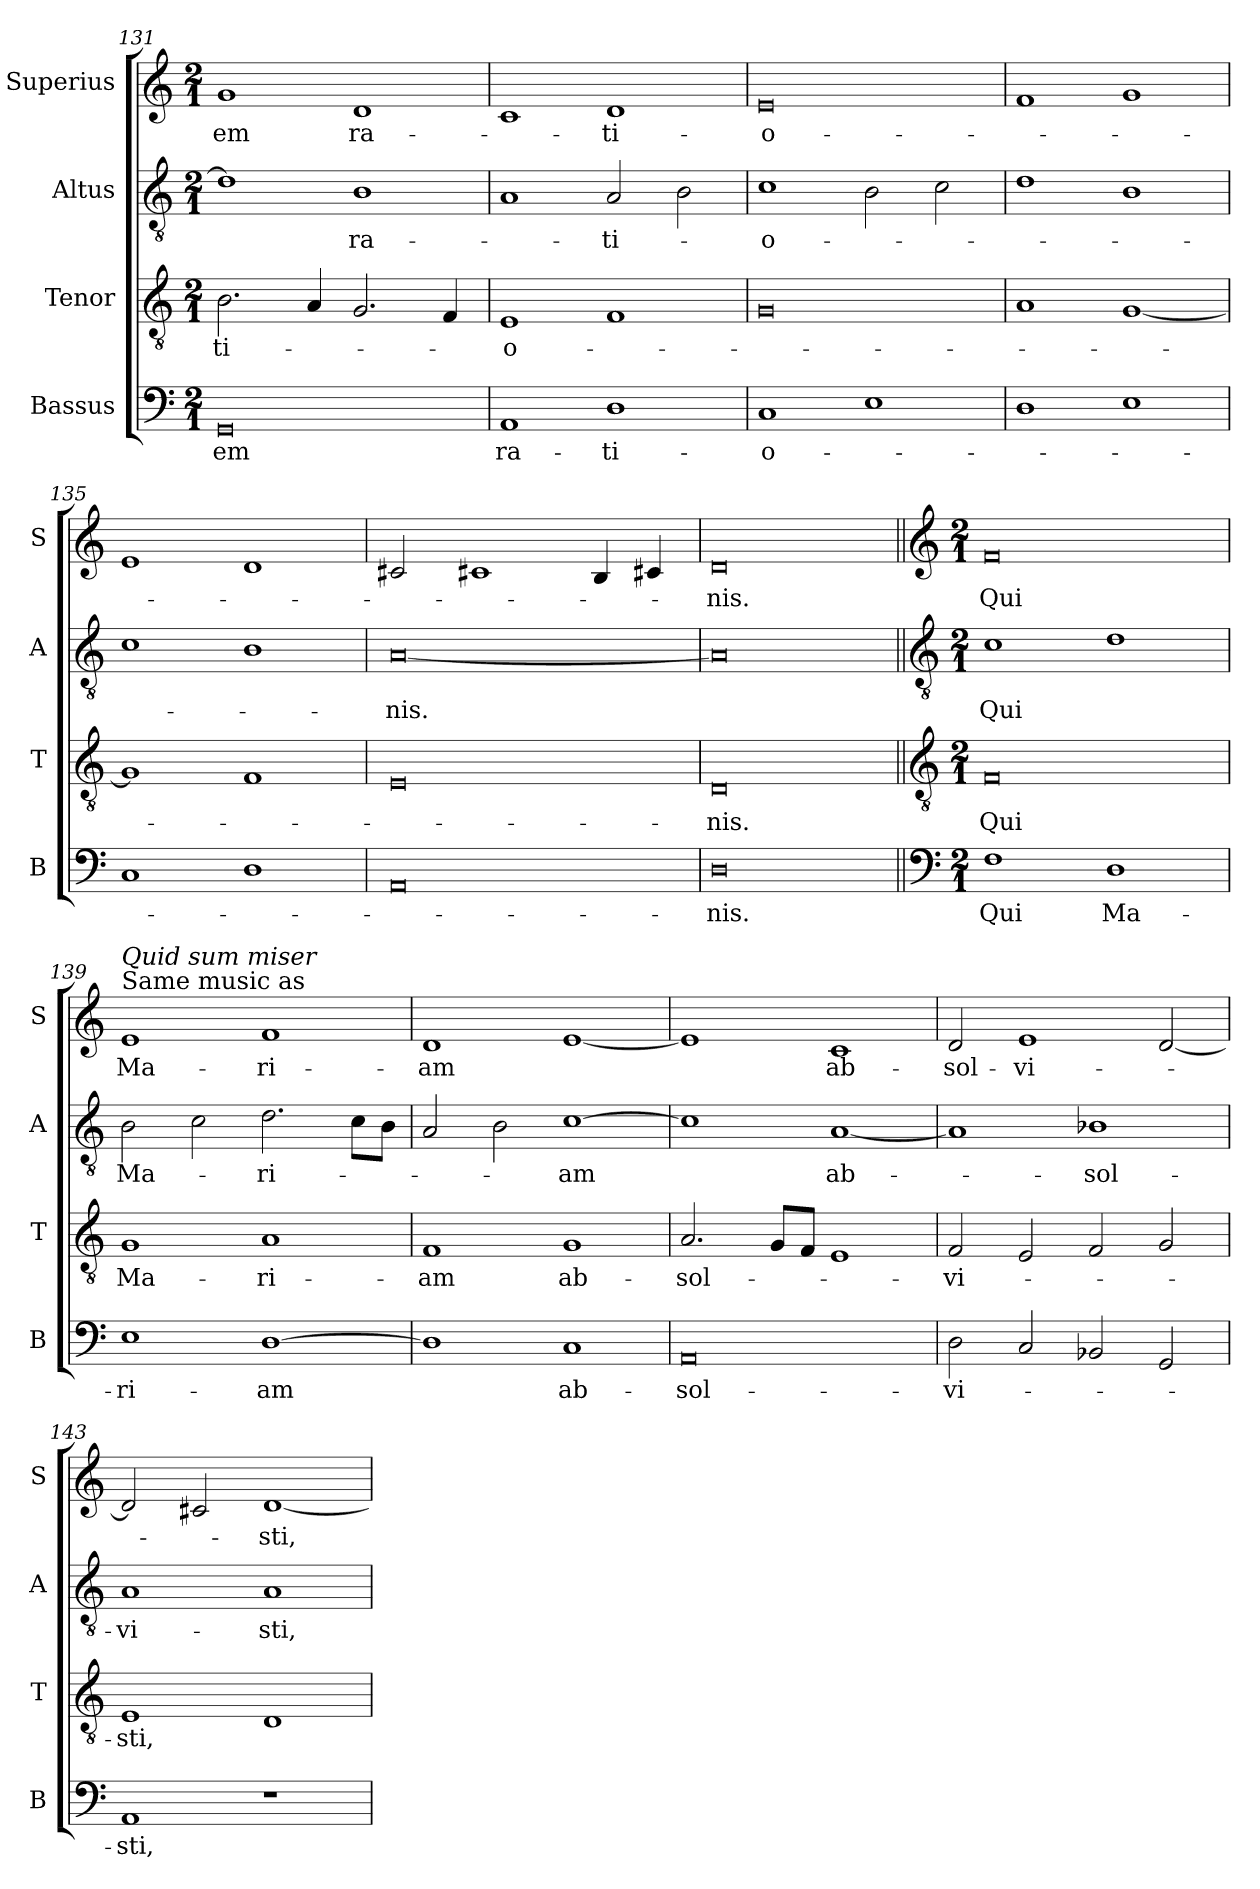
**kern	**text	**kern	**text	**kern	**text	**kern	**text
*part4	*part4	*part3	*part3	*part2	*part2	*part1	*part1
*staff4	*staff4	*staff3	*staff3	*staff2	*staff2	*staff1	*staff1
*I"Bassus	*	*I"Tenor	*	*I"Altus	*	*I"Superius	*
*I'B	*	*I'T	*	*I'A	*	*I'S	*
*clefF4	*	*clefGv2	*	*clefGv2	*	*clefG2	*
*k[]	*	*k[]	*	*k[]	*	*k[]	*
*M2/1	*	*M2/1	*	*M2/1	*	*M2/1	*
=131	=131	=131	=131	=131	=131	=131	=131
0GG	-em	2.B\	ti-	1d]	.	1g	-em
.	.	4A/	.	.	.	.	.
.	.	2.G/	.	1B	ra-	1d	ra-
.	.	4F/	.	.	.	.	.
=132	=132	=132	=132	=132	=132	=132	=132
1AA	ra-	1E	-o-	1A	.	1c	.
1D	-ti-	1F	.	2A/	-ti-	1d	-ti-
.	.	.	.	2B\	.	.	.
=133	=133	=133	=133	=133	=133	=133	=133
1C	-o-	0G	.	1c	-o-	0e	-o-
1E	.	.	.	2B\	.	.	.
.	.	.	.	2c\	.	.	.
=134	=134	=134	=134	=134	=134	=134	=134
1D	.	1A	.	1d	.	1f	.
1E	.	[1G	.	1B	.	1g	.
=135	=135	=135	=135	=135	=135	=135	=135
1C	.	1G]	.	1c	.	1e	.
1D	.	1F	.	1B	.	1d	.
=136	=136	=136	=136	=136	=136	=136	=136
0AA	.	0E	.	[0A	-nis.	2c#X/	.
.	.	.	.	.	.	1c#X	.
.	.	.	.	.	.	4B/	.
.	.	.	.	.	.	4c#X/	.
=137	=137	=137	=137	=137	=137	=137	=137
0D	-nis.	0D	-nis.	0A]	.	0d	-nis.
!!LO:PB:g=z
=138||	=138||	=138||	=138||	=138||	=138||	=138||	=138||
*clefF4	*	*clefGv2	*	*clefGv2	*	*clefG2	*
*k[]	*	*k[]	*	*k[]	*	*k[]	*
*M2/1	*	*M2/1	*	*M2/1	*	*M2/1	*
1F	Qui	0F	Qui	1c	Qui	0f	Qui
1D	Ma-	.	.	1d	.	.	.
=139	=139	=139	=139	=139	=139	=139	=139
!	!	!	!	!	!	!LO:TX:a:t=Same music as	!
!	!	!	!	!	!	!LO:TX:a:i:t=Quid sum miser	!
1E	-ri-	1G	Ma-	2B\	Ma-	1e	Ma-
.	.	.	.	2c\	.	.	.
[1D	-am	1A	-ri-	2.d\	-ri-	1f	-ri-
.	.	.	.	8c\L	.	.	.
.	.	.	.	8B\J	.	.	.
=140	=140	=140	=140	=140	=140	=140	=140
1D]	.	1F	-am	2A/	.	1d	-am
.	.	.	.	2B\	.	.	.
1C	ab-	1G	ab-	[1c	-am	[1e	.
=141	=141	=141	=141	=141	=141	=141	=141
0AA	-sol-	2.A/	-sol-	1c]	.	1e]	.
.	.	8G/L	.	.	.	.	.
.	.	8F/J	.	.	.	.	.
.	.	1E	.	[1A	ab-	1c	ab-
=142	=142	=142	=142	=142	=142	=142	=142
2D\	-vi-	2F/	-vi-	1A]	.	2d/	-sol-
2C/	.	2E/	.	.	.	1e	-vi-
2BB-X/	.	2F/	.	1B-X	-sol-	.	.
2GG/	.	2G/	.	.	.	[2d/	.
=143	=143	=143	=143	=143	=143	=143	=143
1AA	-sti,	1E	-sti,	1A	-vi-	2d/]	.
.	.	.	.	.	.	2c#X/	.
1r	.	1D	.	1A	-sti,	[1d	-sti,
=	=	=	=	=	=	=	=
*-	*-	*-	*-	*-	*-	*-	*-
